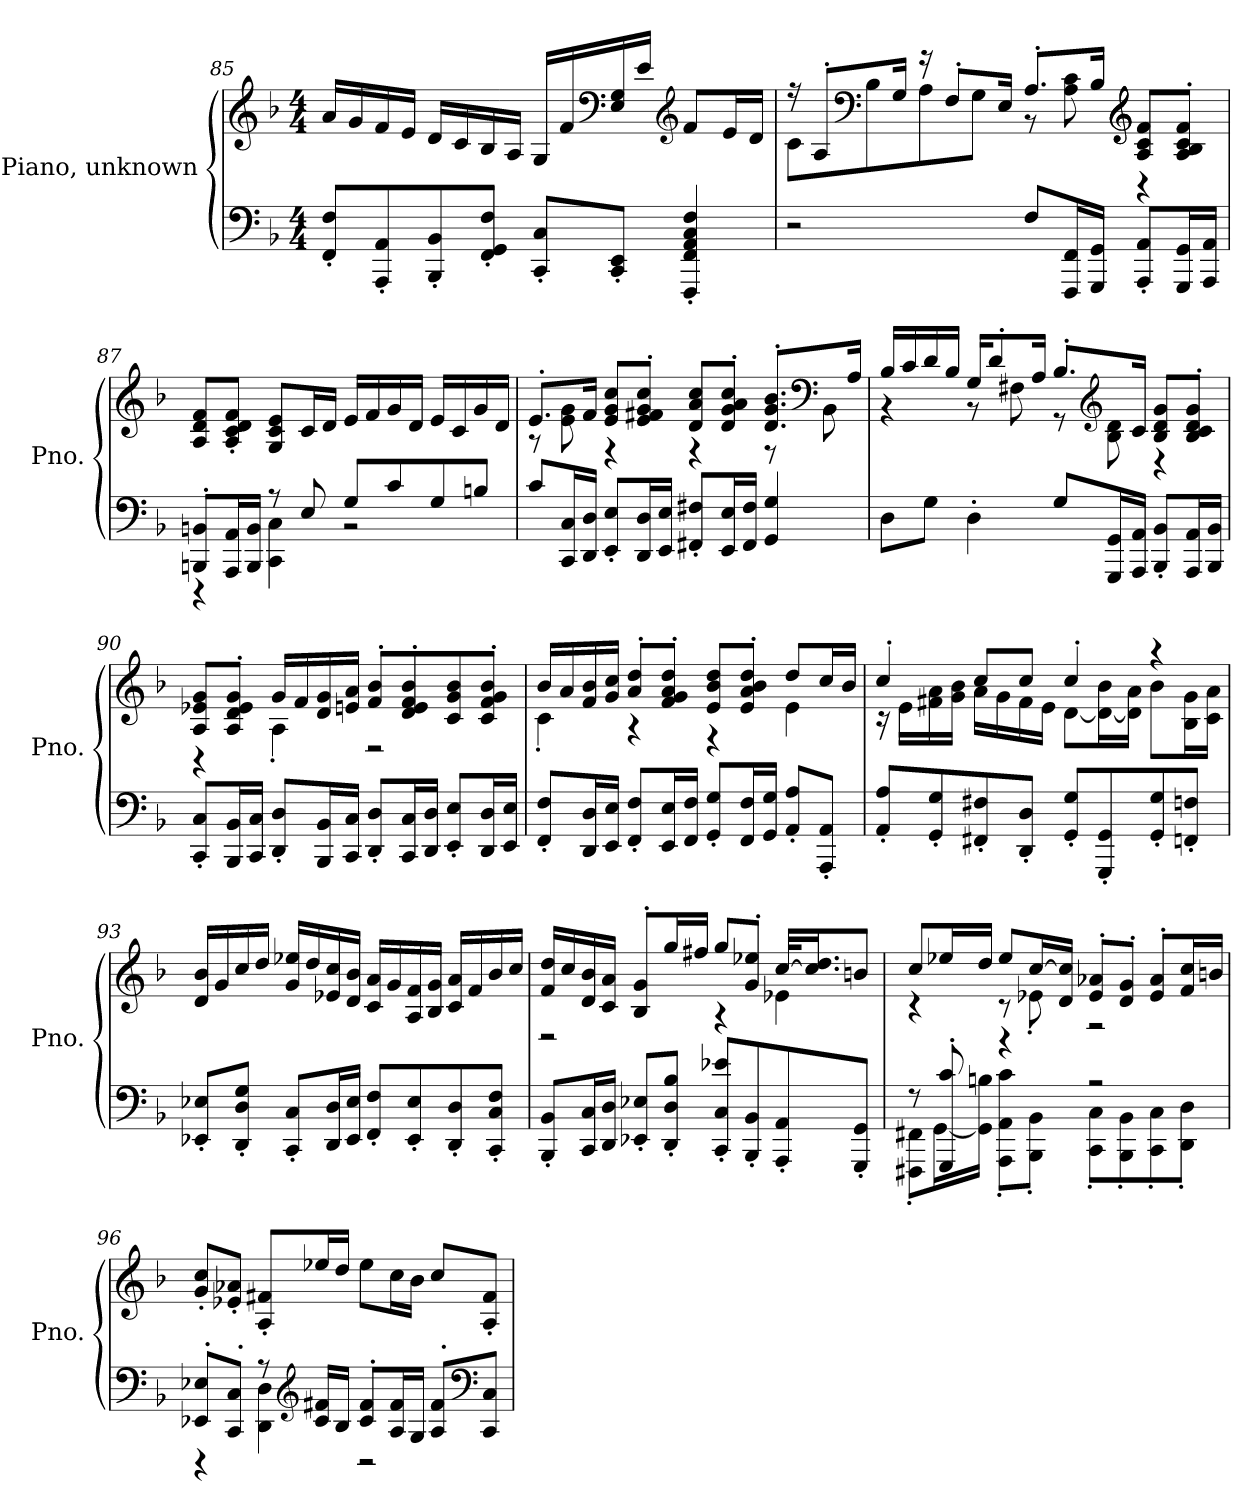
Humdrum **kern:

**kern	**kern
*part1	*part1
*staff2	*staff1
*I"Piano, unknown	*
*I'Pno.	*
!!LO:LB:g=z
*clefF4	*clefG2
*k[b-]	*k[b-]
*M4/4	*M4/4
=85	=85
8FF/' 8F/'L	16a/LL
.	16g/
8AAA/' 8AA/'	16f/
.	16e/JJ
8BBB-/' 8BB-/'	16d/LL
.	16c/
8FF/' 8GG/' 8F/'J	16B-/
.	16A/JJ
8CC/' 8C/'L	16G/LL
.	16f/
*	*clefF4
8CC/' 8EE/'J	16E/ 16G/
.	16e/JJ
*	*clefG2
4FFF/' 4FF/' 4AA/' 4C/' 4F/'	8f/L
.	16e/L
.	16d/JJ
=86	=86
*	*^
2r	16r	8c\L
.	8A'/L	.
*	*clefF4	*
.	.	8B-\
.	16G/Jk	.
.	16r	8A\
.	8F'/L	.
.	.	8G\J
.	16E/Jk	.
8F/L	8.A'/L	8r
16FFF/ 16FF/L	.	8A\ 8c\
16GGG/ 16GG/JJ	16B-/Jk	.
*	*clefG2	*
8AAA/' 8AA/'L	8A/ 8c/ 8f/L	4r
16GGG/ 16GG/L	8A/' 8B-/' 8c/' 8f/'J	.
16AAA/ 16AA/JJ	.	.
*	*v	*v
!!LO:LB:g=z
=87	=87
*^	*
8BBBn/' 8BBn/'L	4r	8A/ 8d/ 8f/L
16AAA/ 16AA/L	.	8A/' 8c/' 8d/' 8f/'J
16BBB/ 16BB/JJ	.	.
8r	4CC\ 4C\	8G/ 8c/ 8e/L
8E/	.	16c/L
.	.	16d/JJ
8G/L	2r	16e/LL
.	.	16f/
8c/	.	16g/
.	.	16d/JJ
8G/	.	16e/LL
.	.	16c/
8Bn/J	.	16g/
.	.	16d/JJ
*v	*v	*
=88	=88
*	*^
8c/L	8.e'/L	8r
16CC/ 16C/L	.	8e\ 8g\
16DD/ 16D/JJ	16f/Jk	.
8EE/' 8E/'L	8e/ 8g/ 8cc/L	4r
16DD/ 16D/L	8e/' 8f#X/' 8g/' 8cc/'J	.
16EE/ 16E/JJ	.	.
8FF#X/' 8F#X/'L	8d/ 8a/ 8cc/L	4r
16EE/ 16E/L	8d/' 8g/' 8a/' 8cc/'J	.
16FF#/ 16F#/JJ	.	.
4GG/ 4G/	8.d/' 8.g/' 8.b-/'L	8r
*	*clefF4	*
.	.	8BB-\
.	16A/Jk	.
!!LO:LB:g=z	!!
=89	=89	=89
8D\L	16B-/LL	4r
.	16c/	.
8G\J	16d/	.
.	16B-/JJ	.
4D'\	16G/KL	8r
.	8d'/	.
.	.	8F#X\
.	16A/Jk	.
8G/L	8.B-'/L	8r
*	*clefG2	*
16GGG/ 16GG/L	.	8B-\ 8d\
16AAA/ 16AA/JJ	16c/Jk	.
8BBB-/' 8BB-/'L	8B-/ 8d/ 8g/L	4r
16AAA/ 16AA/L	8B-/' 8c/' 8d/' 8g/'J	.
16BBB-/ 16BB-/JJ	.	.
=90	=90	=90
8CC/' 8C/'L	8A/ 8e-X/ 8g/L	4r
16BBB-/ 16BB-/L	8A/' 8d/' 8e-/' 8g/'J	.
16CC/ 16C/JJ	.	.
8DD/' 8D/'L	16g/LL	4A'\
.	16f/	.
16BBB-/ 16BB-/L	16d/ 16g/	.
16CC/ 16C/JJ	16en/ 16a/JJ	.
8DD/' 8D/'L	8f/' 8b-/'L	2r
16CC/ 16C/L	8d/' 8e/' 8f/' 8b-/'	.
16DD/ 16D/JJ	.	.
8EE/' 8E/'L	8c/ 8g/ 8b-/	.
16DD/ 16D/L	8c/' 8f/' 8g/' 8b-/'J	.
16EE/ 16E/JJ	.	.
!!LO:PB:g=z	!!
=91	=91	=91
8FF/' 8F/'L	16b-/LL	4c'\
.	16a/	.
16DD/ 16D/L	16f/ 16b-/	.
16EE/ 16E/JJ	16g/ 16cc/JJ	.
8FF/' 8F/'L	8a/' 8dd/'L	4r
16EE/ 16E/L	8f/' 8g/' 8a/' 8dd/'J	.
16FF/ 16F/JJ	.	.
8GG/' 8G/'L	8e/ 8b-/ 8dd/L	4r
16FF/ 16F/L	8e/' 8a/' 8b-/' 8dd/'J	.
16GG/ 16G/JJ	.	.
8AA/' 8A/'L	8dd/L	4e\
8AAA/' 8AA/'J	16cc/L	.
.	16b-/JJ	.
=92	=92	=92
8AA/' 8A/'L	4cc'/	16r
.	.	16e\LL
8GG/' 8G/'	.	16f#X\ 16a\
.	.	16g\ 16b-\JJ
8FF#X/' 8F#X/'	8cc/L	16a\LL
.	.	16g\
8DD/' 8D/'J	8cc/J	16f#\
.	.	16e\JJ
8GG/' 8G/'L	4cc'/	[8d\L
8GGG/' 8GG/'	.	16d\_ 16b-\L
.	.	16d\] 16a\JJ
8GG/' 8G/'	4r	8b-\L
8FFn/' 8Fn/'J	.	16B-\ 16g\L
.	.	16c\ 16a\JJ
*	*v	*v
!!LO:LB:g=z
=93	=93
8EE-X/' 8E-X/'L	16d/ 16b-/LL
.	16g/
8DD/' 8D/' 8G/'J	16cc/
.	16dd/JJ
8CC/' 8C/'L	16g/ 16ee-X/LL
.	16dd/
16DD/ 16D/L	16e-X/ 16cc/
16EE-/ 16E-/JJ	16d/ 16b-/JJ
8FF/' 8F/'L	16c/ 16a/LL
.	16g/
8EE-/' 8E-/'	16A/ 16f/
.	16B-/ 16g/JJ
8DD/' 8D/'	16c/ 16a/LL
.	16f/
8CC/' 8C/' 8F/'J	16b-/
.	16cc/JJ
=94	=94
*	*^
8BBB-/' 8BB-/'L	16f/ 16dd/LL	2r
.	16cc/	.
16CC/ 16C/L	16d/ 16b-/	.
16DD/ 16D/JJ	16c/ 16a/JJ	.
8EE-X/' 8E-X/'L	8B-/' 8g/'L	.
8DD/' 8D/' 8B-/'J	16gg/L	.
.	16ff#X/JJ	.
8CC/' 8C/' 8e-X/'L	8gg/L	4r
8BBB-/' 8BB-/'	8g/' 8ee-X/'J	.
8AAA/' 8AA/'	[32cc/KLL	4e-X\
.	16.cc/] 16.dd/J	.
8GGG/' 8GG/'J	8bn/J	.
!!LO:LB:g=z	!!
=95	=95	=95
*^	*	*
8r	8FFF#X\' 8FF#X\'L	8cc/L	4r
8GGG/' 8c/'	[16GG\L	16ee-X/L	.
.	16GG\] 16Bn\JJ	16dd/JJ	.
4r	8AAA\' 8AA\' 8c\'L	8ee-/L	8r
.	8BBB-\' 8BB-\'J	[16cc/L	8e-X'\
.	.	16d/ 16cc/]JJ	.
2r	8CC\' 8C\'L	8e-/' 8a-X/'L	2r
.	8BBB-\' 8BB-\'	8d/' 8g/'J	.
.	8CC\' 8C\'	8e-/' 8a-/'L	.
.	8DD\' 8D\'J	16f/ 16cc/L	.
.	.	16bn/JJ	.
*	*	*v	*v
=96	=96	=96
8EE-X/' 8E-X/'L	4r	8g/' 8cc/'L
8CC/' 8C/'J	.	8e-X/' 8a-X/'J
8r	4DD\ 4D\	8A/' 8f#X/'L
*clefG2	*	*
16c/ 16f#X/LL	.	16ee-X/L
16B-/JJ	.	16dd/JJ
8c/' 8f#/'L	2r	8ee-\L
16A/ 16f#/L	.	16cc\L
16G/JJ	.	16b-\JJ
8A/' 8f#/'L	.	8cc/L
*clefF4	*	*
8CC/ 8C/J	.	8A/' 8f#/'J
*v	*v	*
=	=
*-	*-
